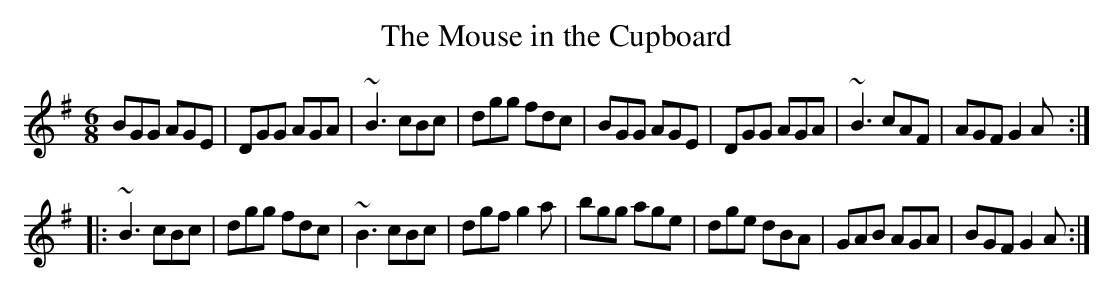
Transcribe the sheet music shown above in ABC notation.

X:1
T:Mouse in the Cupboard, The
M:6/8
K:G
BGG AGE|DGG AGA|~B3 cBc|dgg fdc|BGG AGE|DGG AGA|~B3 cAF|AGF G2A:|
|:~B3 cBc|dgg fdc|~B3 cBc|dgf g2a|bgg age|dge dBA|GAB AGA|BGF G2A:|
